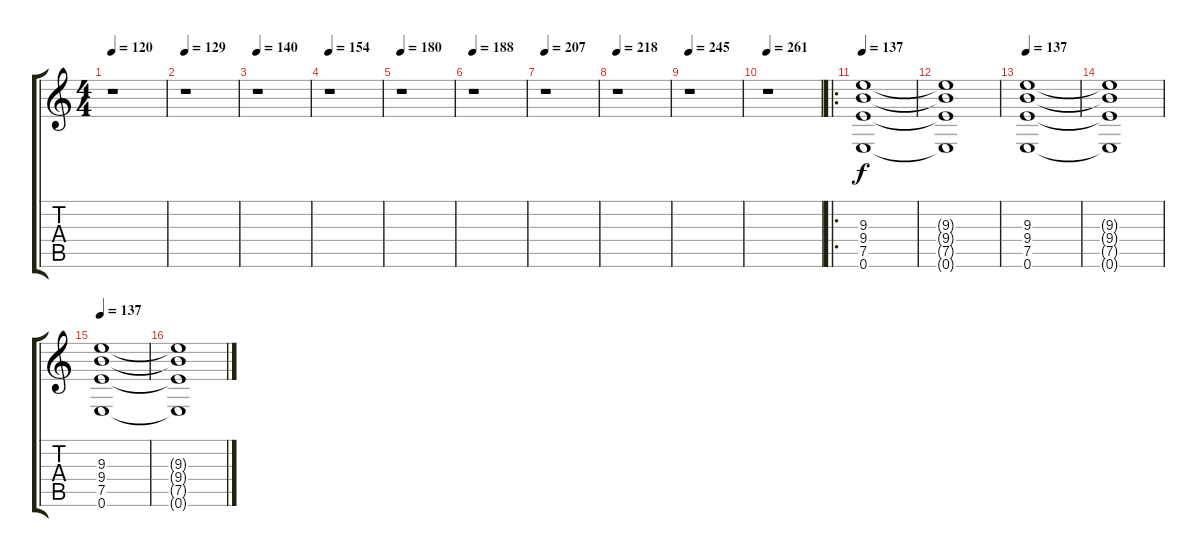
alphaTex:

\track "" {instrument distortionguitar}
\staff {score tabs}
\tuning (E4 B3 G3 D3 A2 E2) {hide}
\ts (4 4)
\tempo 120
\clef g2
\ks c
r.1{dy f instrument distortionguitar} |
\tempo 129
r.1 |
\tempo 140
r.1 |
\tempo 154
r.1 |
\tempo 180
r.1 |
\tempo 188
r.1 |
\tempo 207
r.1 |
\tempo 218
r.1 |
\tempo 245
r.1 |
\tempo 261
r.1 |
\ro
\tempo 137
(9.3 9.4 7.5 0.6).1 |
(9.3{t} 9.4{t} 7.5{t} 0.6{t}).1 |
\tempo 137
(9.3 9.4 7.5 0.6).1 |
(9.3{t} 9.4{t} 7.5{t} 0.6{t}).1 |
\tempo 137
(9.3 9.4 7.5 0.6).1 |
(9.3{t} 9.4{t} 7.5{t} 0.6{t}).1
